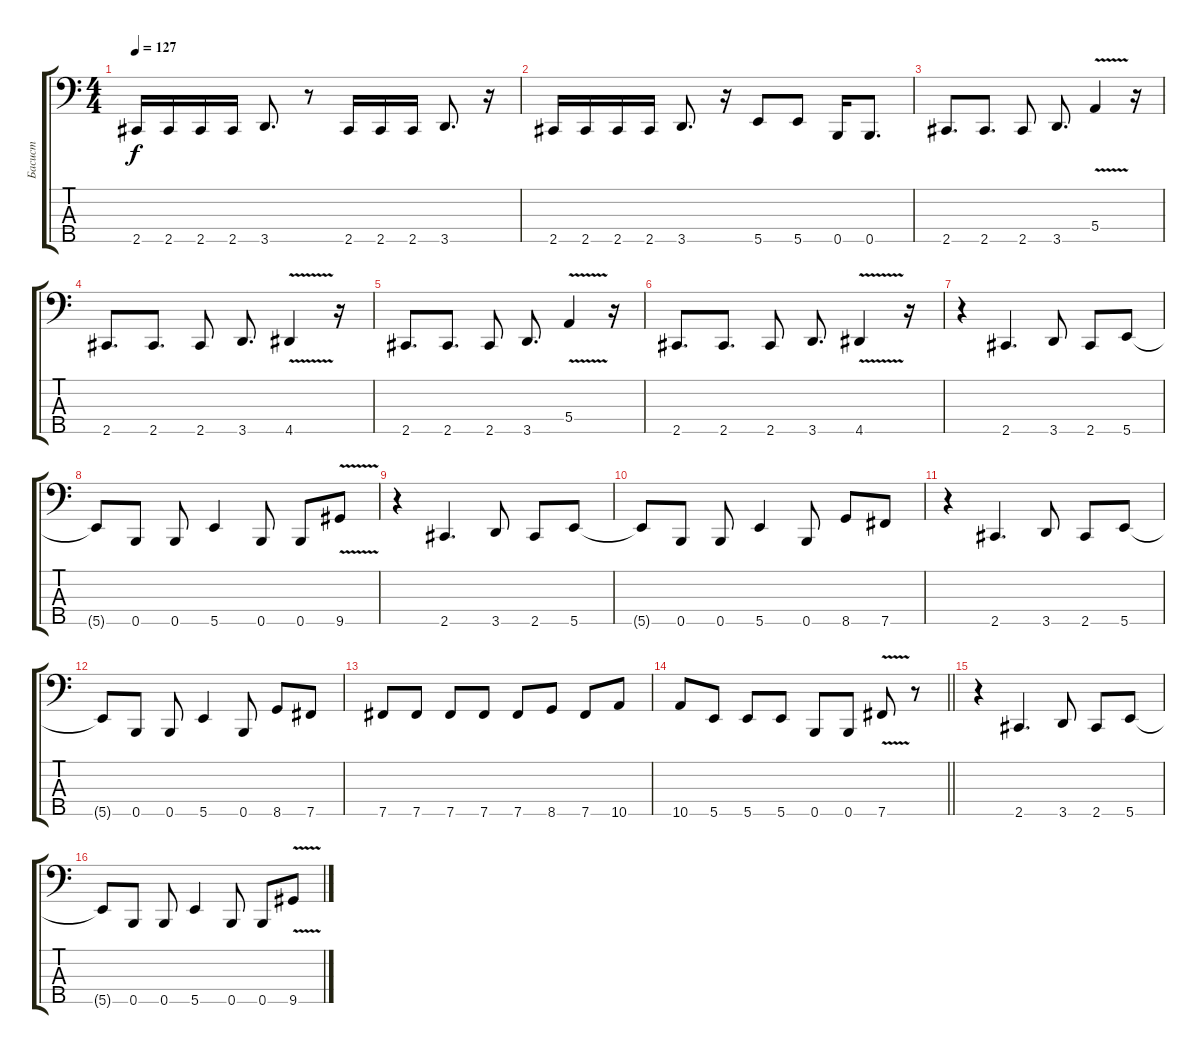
\track ("Басист" "Басист") {instrument electricbassfinger}
\staff {score tabs}
\tuning (A2 E2 B1 E1 B0) {hide}
\ts (4 4)
\tempo 127
\clef f4
\ks c
2.5.16{dy f} 2.5.16 2.5.16 2.5.16 3.5.8{d} r.8 2.5.16 2.5.16 2.5.16 3.5.8{d} r.16 |
2.5.16 2.5.16 2.5.16 2.5.16 3.5.8{d} r.16 5.5.8 5.5.8 0.5.16 0.5.8{d} |
2.5.8{d} 2.5.8{d} 2.5.8 3.5.8{d} 5.4{v}.4 r.16 |
2.5.8{d} 2.5.8{d} 2.5.8 3.5.8{d} 4.5{v}.4 r.16 |
2.5.8{d} 2.5.8{d} 2.5.8 3.5.8{d} 5.4{v}.4 r.16 |
2.5.8{d} 2.5.8{d} 2.5.8 3.5.8{d} 4.5{v}.4 r.16 |
r.4 2.5.4{d} 3.5.8 2.5.8 5.5.8 |
5.5{t}.8 0.5.8 0.5.8 5.5.4 0.5.8 0.5.8 9.5{v}.8 |
r.4 2.5.4{d} 3.5.8 2.5.8 5.5.8 |
5.5{t}.8 0.5.8 0.5.8 5.5.4 0.5.8 8.5.8 7.5.8 |
r.4 2.5.4{d} 3.5.8 2.5.8 5.5.8 |
5.5{t}.8 0.5.8 0.5.8 5.5.4 0.5.8 8.5.8 7.5.8 |
7.5.8 7.5.8 7.5.8 7.5.8 7.5.8 8.5.8 7.5.8 10.5.8 |
\barLineRight lightlight
10.5.8 5.5.8 5.5.8 5.5.8 0.5.8 0.5.8 7.5{v}.8 r.8 |
r.4 2.5.4{d} 3.5.8 2.5.8 5.5.8 |
5.5{t}.8 0.5.8 0.5.8 5.5.4 0.5.8 0.5.8 9.5{v}.8
